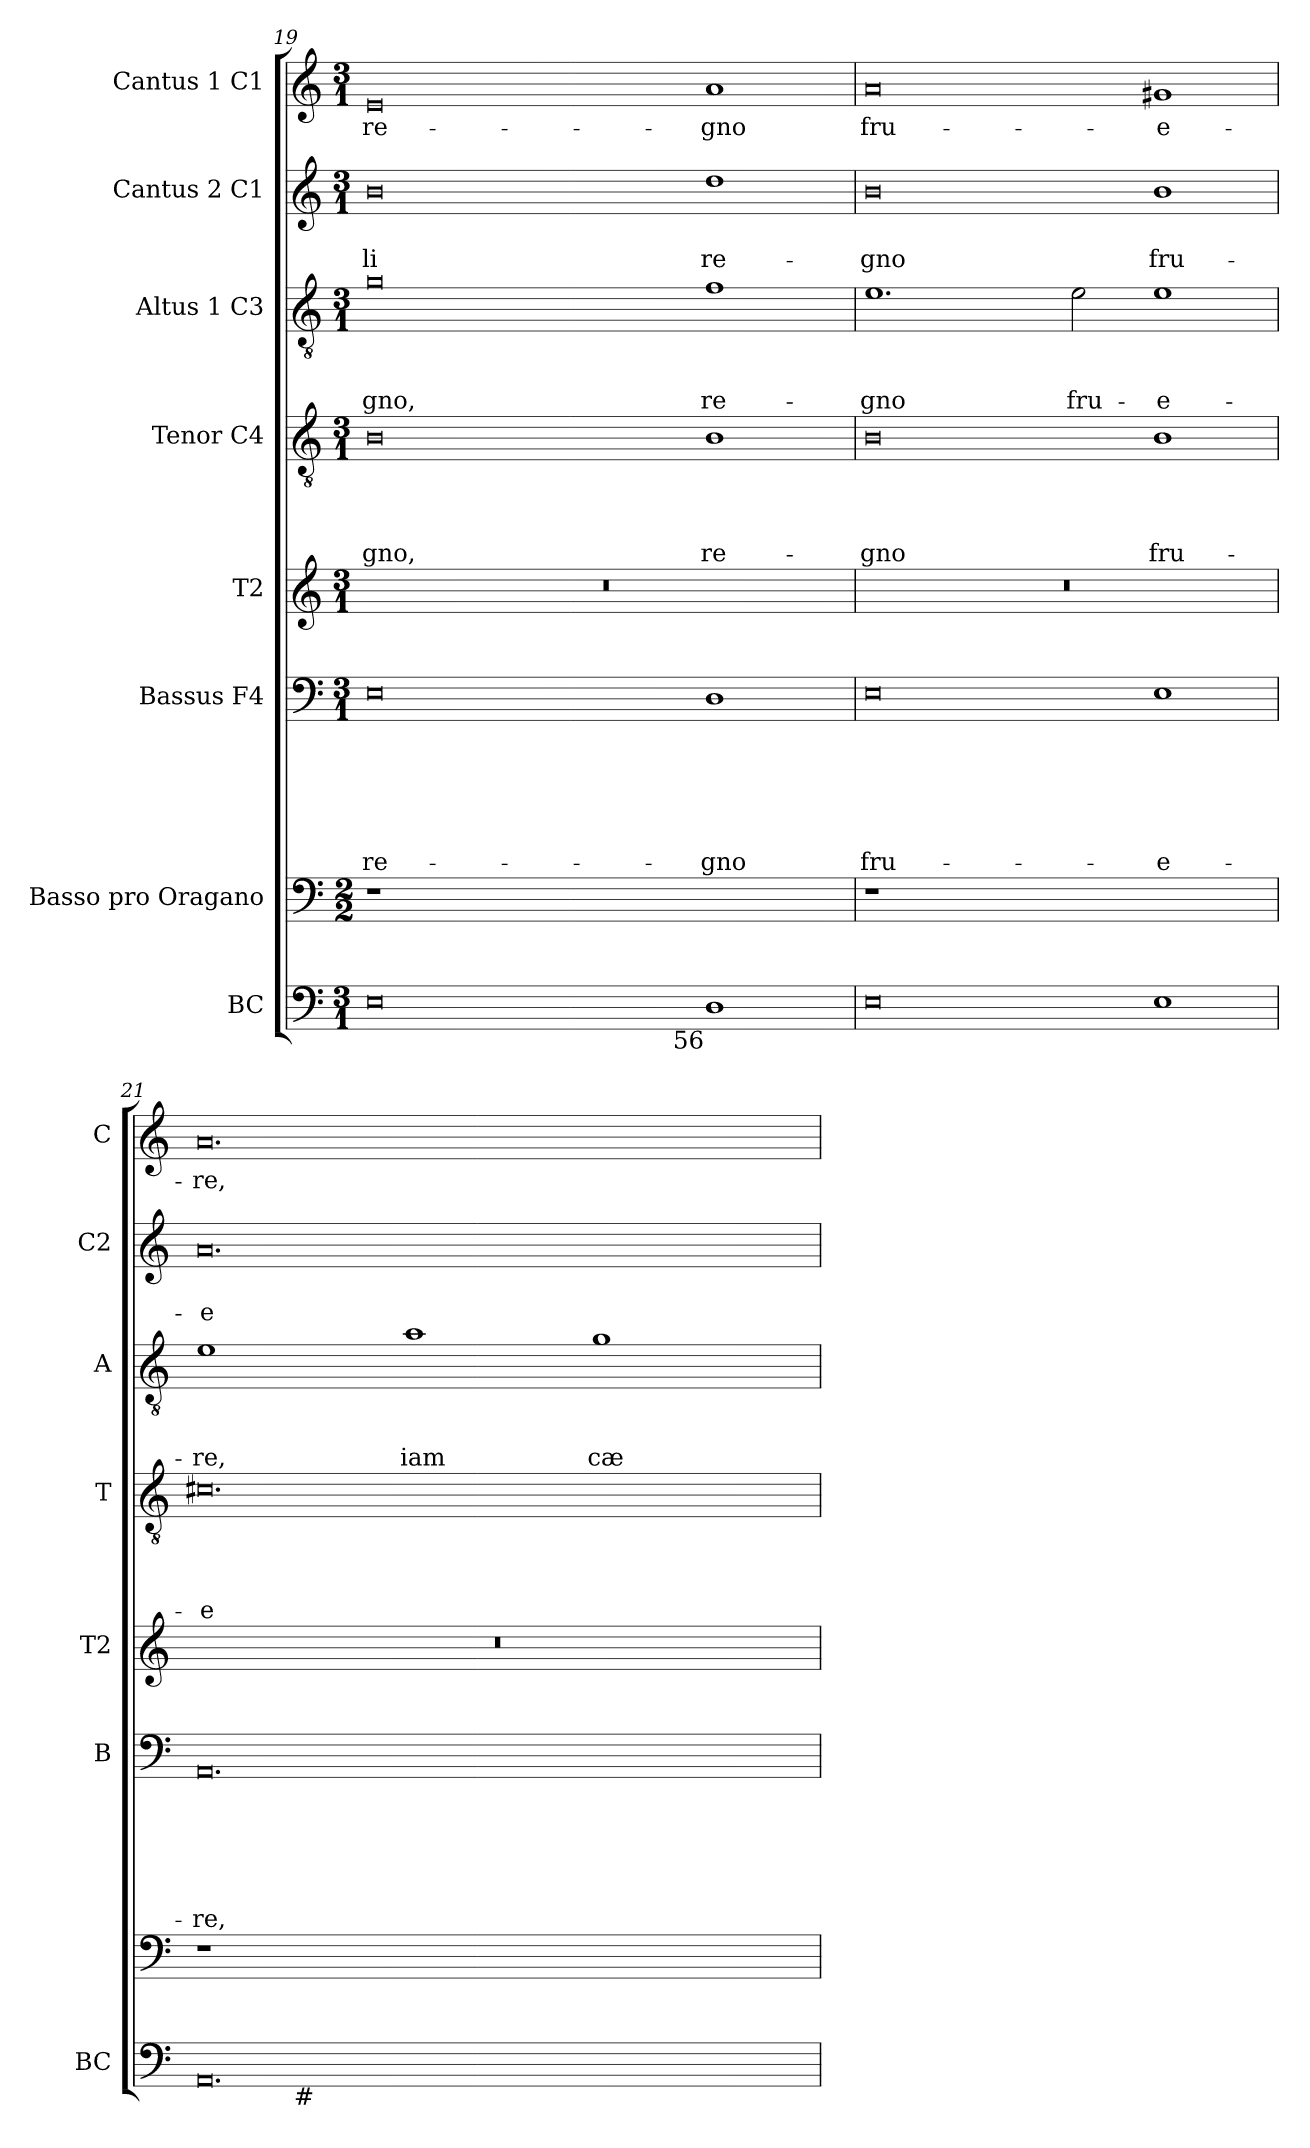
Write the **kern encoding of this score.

**kern	**kern	**kern	**text	**text	**text	**text	**text	**text	**kern	**kern	**text	**text	**text	**text	**kern	**text	**text	**text	**kern	**text	**text	**kern	**text
*part8	*part7	*part6	*part6	*part6	*part6	*part6	*part6	*part6	*part5	*part4	*part4	*part4	*part4	*part4	*part3	*part3	*part3	*part3	*part2	*part2	*part2	*part1	*part1
*staff8	*staff7	*staff6	*staff6	*staff6	*staff6	*staff6	*staff6	*staff6	*staff5	*staff4	*staff4	*staff4	*staff4	*staff4	*staff3	*staff3	*staff3	*staff3	*staff2	*staff2	*staff2	*staff1	*staff1
*I"BC	*I"Basso pro Oragano	*I"Bassus F4	*	*	*	*	*	*	*I"T2	*I"Tenor C4	*	*	*	*	*I"Altus 1 C3	*	*	*	*I"Cantus 2 C1	*	*	*I"Cantus 1 C1	*
*I'BC	*	*I'B	*	*	*	*	*	*	*I'T2	*I'T	*	*	*	*	*I'A	*	*	*	*I'C2	*	*	*I'C	*
*clefF4	*clefF4	*clefF4	*	*	*	*	*	*	*clefG2	*clefGv2	*	*	*	*	*clefGv2	*	*	*	*clefG2	*	*	*clefG2	*
*	*ITrd7c12	*	*	*	*	*	*	*	*	*	*	*	*	*	*	*	*	*	*	*	*	*	*
*k[]	*k[]	*k[]	*	*	*	*	*	*	*k[]	*k[]	*	*	*	*	*k[]	*	*	*	*k[]	*	*	*k[]	*
*C:	*C:	*C:	*	*	*	*	*	*	*C:	*C:	*	*	*	*	*C:	*	*	*	*C:	*	*	*C:	*
*M3/1	*M2/2	*M3/1	*	*	*	*	*	*	*M3/1	*M3/1	*	*	*	*	*M3/1	*	*	*	*M3/1	*	*	*M3/1	*
=19	=19	=19	=19	=19	=19	=19	=19	=19	=19	=19	=19	=19	=19	=19	=19	=19	=19	=19	=19	=19	=19	=19	=19
!	!	!	!	!	!	!	!	!LO:LY:b	!	!	!	!	!	!LO:LY:b	!	!	!	!LO:LY:b	!	!	!LO:LY:b	!	!LO:LY:b
*^	*	*	*	*	*	*	*	*	*	*	*	*	*	*	*	*	*	*	*	*	*	*	*
0E	1ryy	1r	0E	.	.	.	.	.	re-	0.r	0B	.	.	.	-gno,	0g	.	.	-gno,	0b	.	-li	0e	re-
.	2ryy	0ryy	.	.	.	.	.	.	.	.	.	.	.	.	.	.	.	.	.	.	.	.	.	.
.	4ryy	.	.	.	.	.	.	.	.	.	.	.	.	.	.	.	.	.	.	.	.	.	.	.
.	8ryy	.	.	.	.	.	.	.	.	.	.	.	.	.	.	.	.	.	.	.	.	.	.	.
.	64ryy	.	.	.	.	.	.	.	.	.	.	.	.	.	.	.	.	.	.	.	.	.	.	.
!	!LO:TX:b:t=56	!	!	!	!	!	!	!	!	!	!	!	!	!	!	!	!	!	!	!	!	!	!	!
.	1ryy	.	.	.	.	.	.	.	.	.	.	.	.	.	.	.	.	.	.	.	.	.	.	.
!	!	!	!	!	!	!	!	!	!LO:LY:b	!	!	!	!	!	!LO:LY:b	!	!	!	!LO:LY:b	!	!	!LO:LY:b	!	!LO:LY:b
1D	.	.	1D	.	.	.	.	.	-gno	.	1B	.	.	.	re-	1f	.	.	re-	1dd	.	re-	1a	-gno
.	16..ryy	.	.	.	.	.	.	.	.	.	.	.	.	.	.	.	.	.	.	.	.	.	.	.
=20	=20	=20	=20	=20	=20	=20	=20	=20	=20	=20	=20	=20	=20	=20	=20	=20	=20	=20	=20	=20	=20	=20	=20	=20
!	!	!	!	!	!	!	!	!	!LO:LY:b	!	!	!	!	!	!LO:LY:b	!	!	!	!LO:LY:b	!	!	!LO:LY:b	!	!LO:LY:b
*v	*v	*	*	*	*	*	*	*	*	*	*	*	*	*	*	*	*	*	*	*	*	*	*	*
0E	1r	0E	.	.	.	.	.	fru-	0.r	0B	.	.	.	-gno	1.e	.	.	-gno	0b	.	-gno	0a	fru-
.	0ryy	.	.	.	.	.	.	.	.	.	.	.	.	.	.	.	.	.	.	.	.	.	.
!	!	!	!	!	!	!	!	!	!	!	!	!	!	!	!	!	!	!LO:LY:b	!	!	!	!	!
.	.	.	.	.	.	.	.	.	.	.	.	.	.	.	2e\	.	.	fru-	.	.	.	.	.
!	!	!	!	!	!	!	!	!LO:LY:b:rj	!	!	!	!	!	!LO:LY:b:rj	!	!	!	!LO:LY:b	!	!	!LO:LY:b:rj	!	!LO:LY:b:rj
1E	.	1E	.	.	.	.	.	-e-	.	1B	.	.	.	fru-	1e	.	.	-e-	1b	.	fru-	1g#X	-e-
=21	=21	=21	=21	=21	=21	=21	=21	=21	=21	=21	=21	=21	=21	=21	=21	=21	=21	=21	=21	=21	=21	=21	=21
!	!	!	!	!	!	!	!	!LO:LY:b	!	!	!	!	!	!LO:LY:b	!	!	!	!LO:LY:b	!	!	!LO:LY:b	!	!LO:LY:b
*^	*	*	*	*	*	*	*	*	*	*	*	*	*	*	*	*	*	*	*	*	*	*	*
0.AA	4ryy	1r	0.AA	.	.	.	.	.	-re,	0.r	0.c#X	.	.	.	-e-	1e	.	.	-re,	0.a	.	-e-	0.a	-re,
.	16.ryy	.	.	.	.	.	.	.	.	.	.	.	.	.	.	.	.	.	.	.	.	.	.	.
!	!LO:TX:b:t=#	!	!	!	!	!	!	!	!	!	!	!	!	!	!	!	!	!	!	!	!	!	!	!
.	1ryy	.	.	.	.	.	.	.	.	.	.	.	.	.	.	.	.	.	.	.	.	.	.	.
!	!	!	!	!	!	!	!	!	!	!	!	!	!	!	!	!	!	!	!LO:LY:b	!	!	!	!	!
.	.	0ryy	.	.	.	.	.	.	.	.	.	.	.	.	.	1a	.	.	iam	.	.	.	.	.
.	1ryy	.	.	.	.	.	.	.	.	.	.	.	.	.	.	.	.	.	.	.	.	.	.	.
!	!	!	!	!	!	!	!	!	!	!	!	!	!	!	!	!	!	!	!LO:LY:b	!	!	!	!	!
.	.	.	.	.	.	.	.	.	.	.	.	.	.	.	.	1g	.	.	cæ-	.	.	.	.	.
.	2ryy	.	.	.	.	.	.	.	.	.	.	.	.	.	.	.	.	.	.	.	.	.	.	.
.	8ryy	.	.	.	.	.	.	.	.	.	.	.	.	.	.	.	.	.	.	.	.	.	.	.
.	32ryy	.	.	.	.	.	.	.	.	.	.	.	.	.	.	.	.	.	.	.	.	.	.	.
*v	*v	*	*	*	*	*	*	*	*	*	*	*	*	*	*	*	*	*	*	*	*	*	*	*
=	=	=	=	=	=	=	=	=	=	=	=	=	=	=	=	=	=	=	=	=	=	=	=
*-	*-	*-	*-	*-	*-	*-	*-	*-	*-	*-	*-	*-	*-	*-	*-	*-	*-	*-	*-	*-	*-	*-	*-
